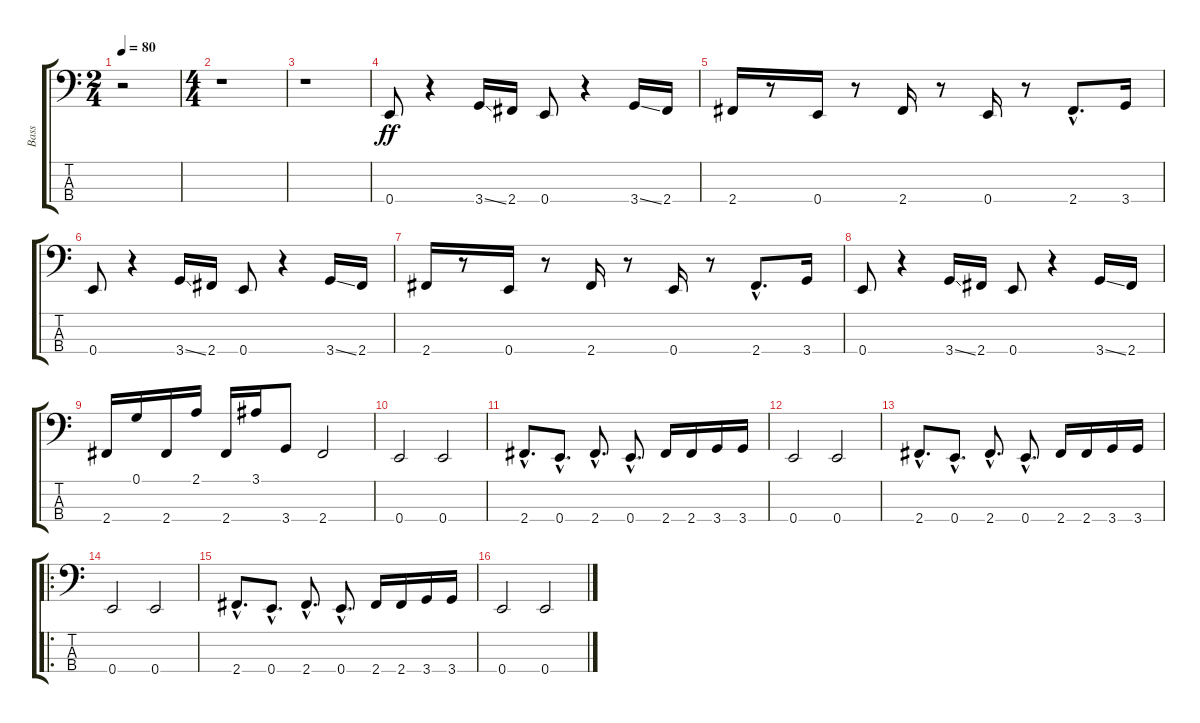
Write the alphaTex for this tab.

\track ("Bass" "Bass") {instrument electricbassfinger}
\staff {score tabs}
\tuning (G2 D2 A1 E1) {hide}
\ts (2 4)
\tempo 80
\clef f4
\ks c
r.2{dy ff instrument electricbassfinger} |
\ts (4 4)
r.1 |
r.1 |
0.4.8 r.4 3.4{ss}.16 2.4.16 0.4.8 r.4 3.4{ss}.16 2.4.16 |
2.4.16 r.8 0.4.16 r.8 2.4.16 r.8 0.4.16 r.8 2.4{hac}.8{d} 3.4.16 |
0.4.8 r.4 3.4{ss}.16 2.4.16 0.4.8 r.4 3.4{ss}.16 2.4.16 |
2.4.16 r.8 0.4.16 r.8 2.4.16 r.8 0.4.16 r.8 2.4{hac}.8{d} 3.4.16 |
0.4.8 r.4 3.4{ss}.16 2.4.16 0.4.8 r.4 3.4{ss}.16 2.4.16 |
2.4.16 0.1.16 2.4.16 2.1.16 2.4.16 3.1.16 3.4.8 2.4.2 |
0.4.2 0.4.2 |
2.4{hac}.8{d} 0.4{hac}.8{d} 2.4{hac}.8{d} 0.4{hac}.8{d} 2.4.16 2.4.16 3.4.16 3.4.16 |
0.4.2 0.4.2 |
2.4{hac}.8{d} 0.4{hac}.8{d} 2.4{hac}.8{d} 0.4{hac}.8{d} 2.4.16 2.4.16 3.4.16 3.4.16 |
\ro
0.4.2 0.4.2 |
2.4{hac}.8{d} 0.4{hac}.8{d} 2.4{hac}.8{d} 0.4{hac}.8{d} 2.4.16 2.4.16 3.4.16 3.4.16 |
0.4.2 0.4.2
